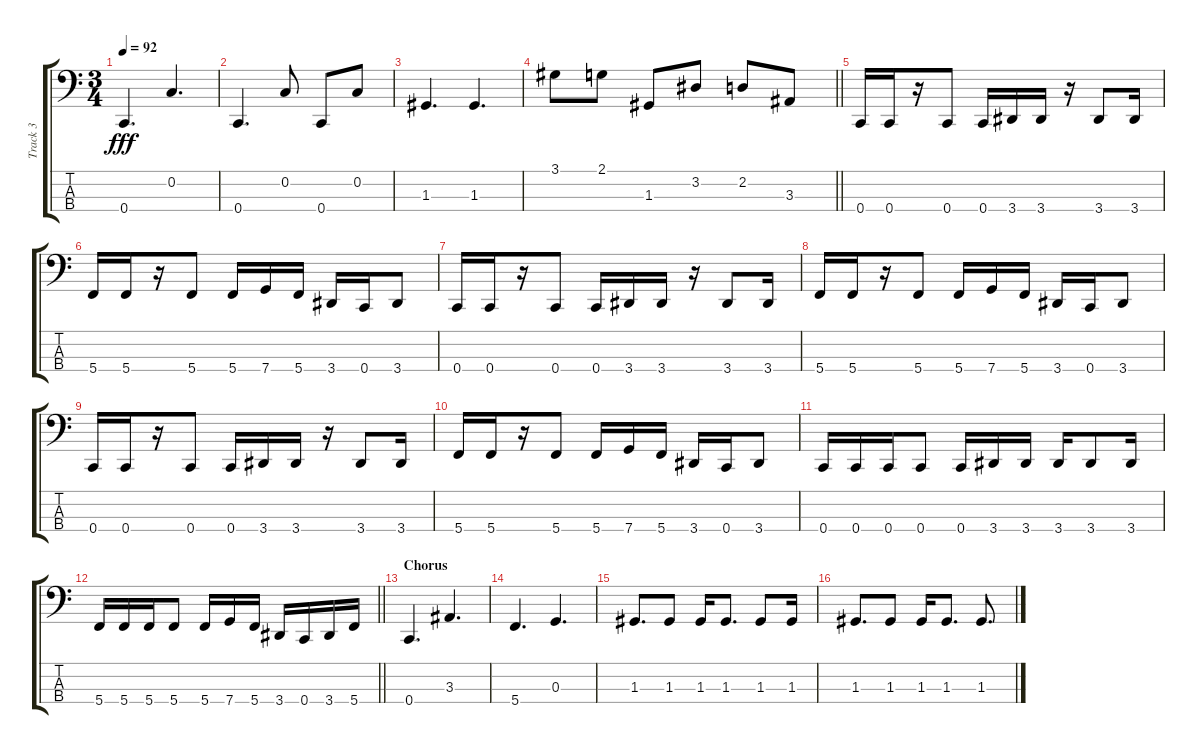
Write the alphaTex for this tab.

\track ("Track 3" "Track 3") {instrument electricbassfinger}
\staff {score tabs}
\tuning (F2 C2 G1 C1) {hide}
\ts (3 4)
\tempo 92
\clef f4
\ks c
0.4.4{d dy fff} 0.2.4{d} |
0.4.4{d} 0.2.8 0.4.8 0.2.8 |
1.3.4{d} 1.3.4{d} |
\barLineRight lightlight
3.1.8 2.1.8 1.3.8 3.2.8 2.2.8 3.3.8 |
0.4.16 0.4.16 r.16 0.4.8 0.4.16 3.4.16 3.4.16 r.16 3.4.8 3.4.16 |
5.4.16 5.4.16 r.16 5.4.8 5.4.16 7.4.16 5.4.16 3.4.16 0.4.16 3.4.8 |
0.4.16 0.4.16 r.16 0.4.8 0.4.16 3.4.16 3.4.16 r.16 3.4.8 3.4.16 |
5.4.16 5.4.16 r.16 5.4.8 5.4.16 7.4.16 5.4.16 3.4.16 0.4.16 3.4.8 |
0.4.16 0.4.16 r.16 0.4.8 0.4.16 3.4.16 3.4.16 r.16 3.4.8 3.4.16 |
5.4.16 5.4.16 r.16 5.4.8 5.4.16 7.4.16 5.4.16 3.4.16 0.4.16 3.4.8 |
0.4.16 0.4.16 0.4.16 0.4.8 0.4.16 3.4.16 3.4.16 3.4.16 3.4.8 3.4.16 |
\barLineRight lightlight
5.4.16 5.4.16 5.4.16 5.4.8 5.4.16 7.4.16 5.4.16 3.4.16 0.4.16 3.4.16 5.4.16 |
\section ("" "Chorus")
0.4.4{d} 3.3.4{d} |
5.4.4{d} 0.3.4{d} |
1.3.8{d} 1.3.8 1.3.16 1.3.8{d} 1.3.8 1.3.16 |
1.3.8{d} 1.3.8 1.3.16 1.3.8{d} 1.3.8{d}
